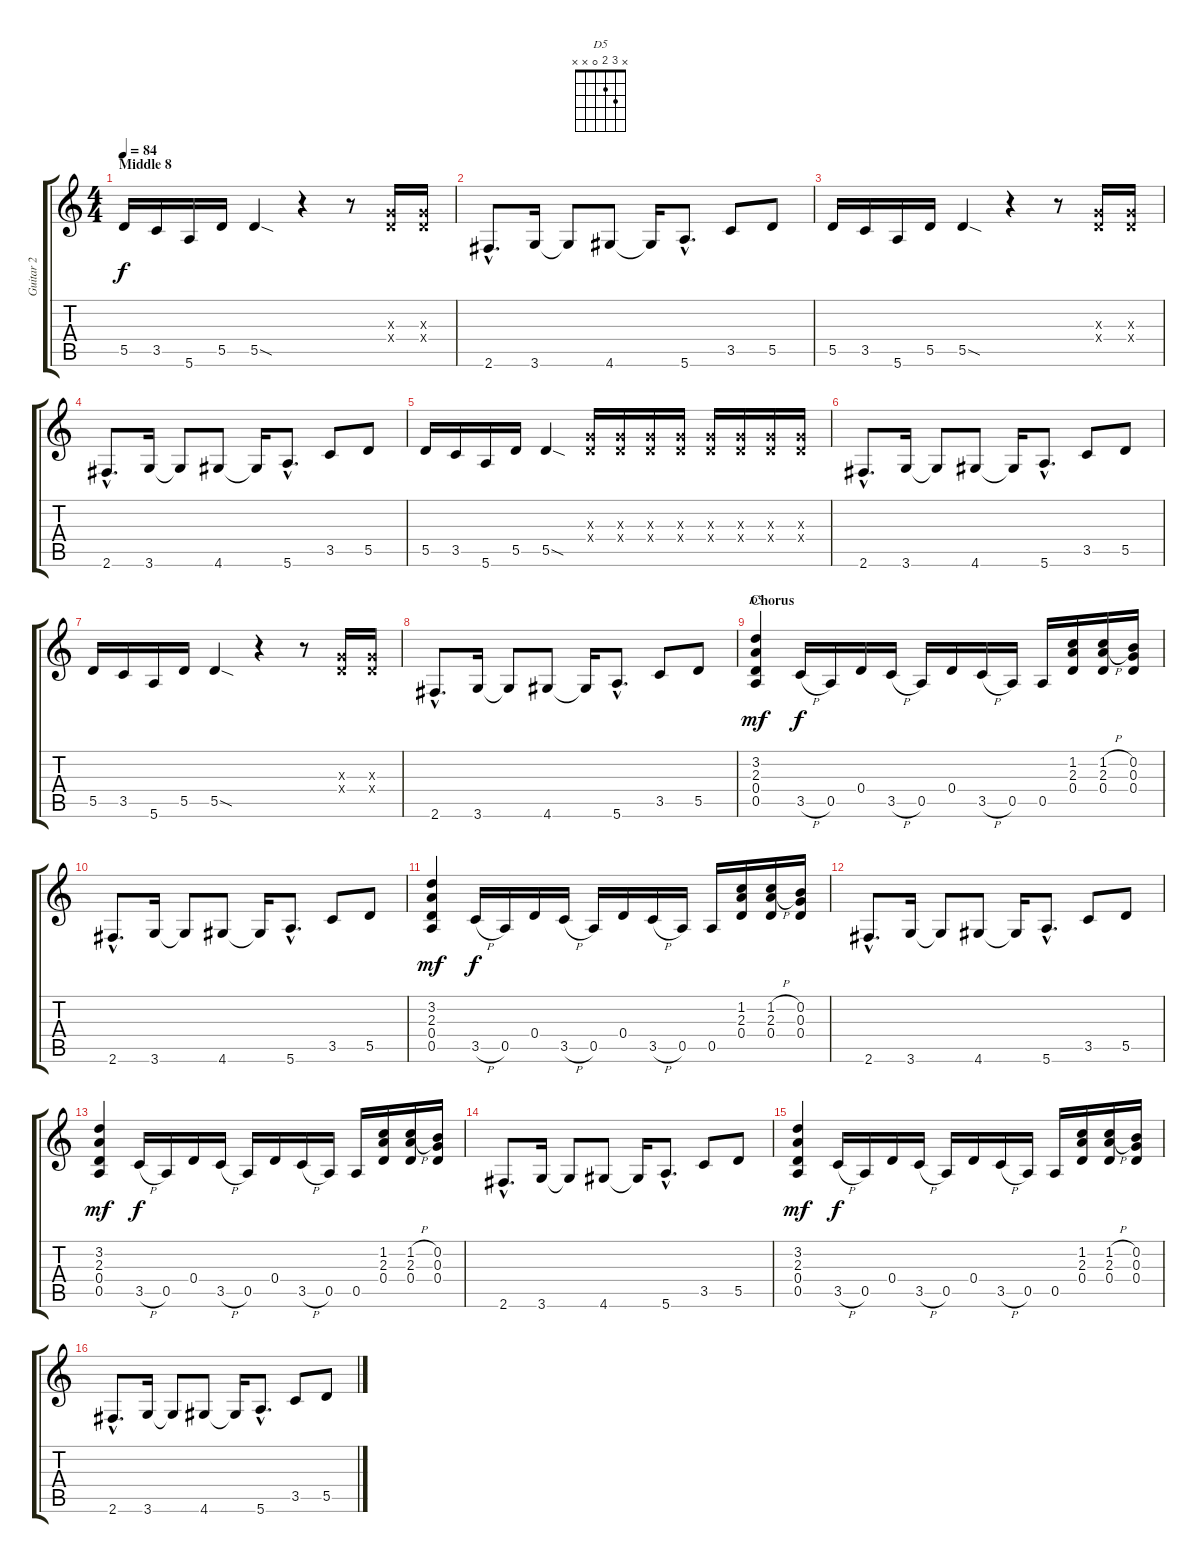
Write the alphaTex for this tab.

\track ("Guitar 2" "Guitar 2") {instrument electricguitarclean}
\staff {score tabs}
\tuning (E4 B3 G3 D3 A2 E2) {hide}
\chord ("D5" x 3 2 0 x x)
\ts (4 4)
\section ("" "Middle 8")
\tempo 84
\clef g2
\ks c
5.5.16{dy f} 3.5.16 5.6.16 5.5.16 5.5{sod}.4 r.4 r.8 (0.3{x} 0.4{x}).16 (0.3{x} 0.4{x}).16 |
2.6{hac}.8{d} 3.6.16 3.6{t}.8 4.6.8 4.6{t}.16 5.6{hac}.8{d} 3.5.8 5.5.8 |
5.5.16 3.5.16 5.6.16 5.5.16 5.5{sod}.4 r.4 r.8 (0.3{x} 0.4{x}).16 (0.3{x} 0.4{x}).16 |
2.6{hac}.8{d} 3.6.16 3.6{t}.8 4.6.8 4.6{t}.16 5.6{hac}.8{d} 3.5.8 5.5.8 |
5.5.16 3.5.16 5.6.16 5.5.16 5.5{sod}.4 (0.3{x} 0.4{x}).16 (0.3{x} 0.4{x}).16 (0.3{x} 0.4{x}).16 (0.3{x} 0.4{x}).16 (0.3{x} 0.4{x}).16 (0.3{x} 0.4{x}).16 (0.3{x} 0.4{x}).16 (0.3{x} 0.4{x}).16 |
2.6{hac}.8{d} 3.6.16 3.6{t}.8 4.6.8 4.6{t}.16 5.6{hac}.8{d} 3.5.8 5.5.8 |
5.5.16 3.5.16 5.6.16 5.5.16 5.5{sod}.4 r.4 r.8 (0.3{x} 0.4{x}).16 (0.3{x} 0.4{x}).16 |
2.6{hac}.8{d} 3.6.16 3.6{t}.8 4.6.8 4.6{t}.16 5.6{hac}.8{d} 3.5.8 5.5.8 |
\section ("" "Chorus")
(3.2 2.3 0.4 0.5).4{ch "D5" dy mf} 3.5{h}.16{dy f} 0.5.16 0.4.16 3.5{h}.16 0.5.16 0.4.16 3.5{h}.16 0.5.16 0.5.16 (1.2 2.3 0.4).16 (1.2{h} 2.3{h} 0.4).16 (0.2 0.3 0.4).16 |
2.6{hac}.8{d} 3.6.16 3.6{t}.8 4.6.8 4.6{t}.16 5.6{hac}.8{d} 3.5.8 5.5.8 |
(3.2 2.3 0.4 0.5).4{dy mf} 3.5{h}.16{dy f} 0.5.16 0.4.16 3.5{h}.16 0.5.16 0.4.16 3.5{h}.16 0.5.16 0.5.16 (1.2 2.3 0.4).16 (1.2{h} 2.3{h} 0.4).16 (0.2 0.3 0.4).16 |
2.6{hac}.8{d} 3.6.16 3.6{t}.8 4.6.8 4.6{t}.16 5.6{hac}.8{d} 3.5.8 5.5.8 |
(3.2 2.3 0.4 0.5).4{dy mf} 3.5{h}.16{dy f} 0.5.16 0.4.16 3.5{h}.16 0.5.16 0.4.16 3.5{h}.16 0.5.16 0.5.16 (1.2 2.3 0.4).16 (1.2{h} 2.3{h} 0.4).16 (0.2 0.3 0.4).16 |
2.6{hac}.8{d} 3.6.16 3.6{t}.8 4.6.8 4.6{t}.16 5.6{hac}.8{d} 3.5.8 5.5.8 |
(3.2 2.3 0.4 0.5).4{dy mf} 3.5{h}.16{dy f} 0.5.16 0.4.16 3.5{h}.16 0.5.16 0.4.16 3.5{h}.16 0.5.16 0.5.16 (1.2 2.3 0.4).16 (1.2{h} 2.3{h} 0.4).16 (0.2 0.3 0.4).16 |
2.6{hac}.8{d} 3.6.16 3.6{t}.8 4.6.8 4.6{t}.16 5.6{hac}.8{d} 3.5.8 5.5.8
